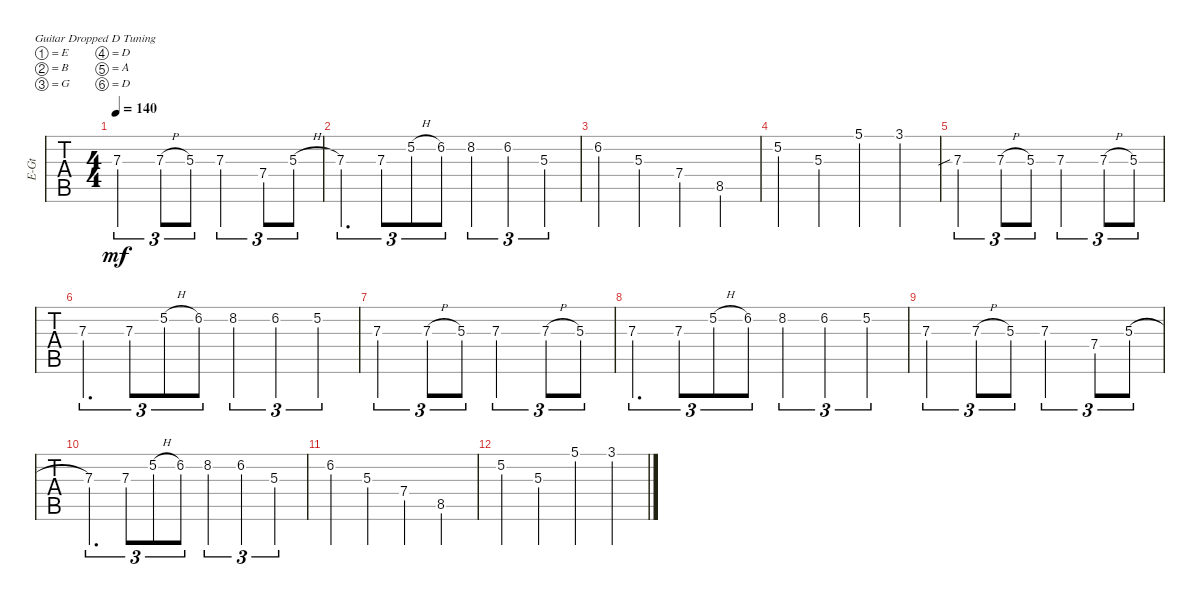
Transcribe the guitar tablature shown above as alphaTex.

\defaultSystemsLayout 4
\bracketExtendMode groupsimilarinstruments
\multiBarRest
\otherSystemsTrackNameOrientation horizontal
\track ("David" "E-Gt") {instrument distortionguitar}
\staff {tabs}
\tuning (E4 B3 G3 D3 A2 D2)
\ts (4 4)
\tempo 140
\clef g2
\ks c
7.3.2{tu (3 2) dy mf} 7.3{h}.8{tu (3 2)} 5.3.8{tu (3 2)} 7.3.2{tu (3 2)} 7.4.8{tu (3 2)} 5.3{h}.8{tu (3 2)} |
7.3.4{d tu (3 2)} 7.3.8{tu (3 2)} 5.2{h}.8{tu (3 2)} 6.2.8{tu (3 2)} 8.2.4{tu (3 2)} 6.2.4{tu (3 2)} 5.3.4{tu (3 2)} |
6.2.4 5.3.4 7.4.4 8.5.4 |
5.2.4 5.3.4 5.1.4 3.1.4 |
7.3{sib}.2{tu (3 2)} 7.3{h}.8{tu (3 2)} 5.3.8{tu (3 2)} 7.3.2{tu (3 2)} 7.3{h}.8{tu (3 2)} 5.3.8{tu (3 2)} |
7.3.4{d tu (3 2)} 7.3.8{tu (3 2)} 5.2{h}.8{tu (3 2)} 6.2.8{tu (3 2)} 8.2.4{tu (3 2)} 6.2.4{tu (3 2)} 5.2.4{tu (3 2)} |
7.3.2{tu (3 2)} 7.3{h}.8{tu (3 2)} 5.3.8{tu (3 2)} 7.3.2{tu (3 2)} 7.3{h}.8{tu (3 2)} 5.3.8{tu (3 2)} |
7.3.4{d tu (3 2)} 7.3.8{tu (3 2)} 5.2{h}.8{tu (3 2)} 6.2.8{tu (3 2)} 8.2.4{tu (3 2)} 6.2.4{tu (3 2)} 5.2.4{tu (3 2)} |
7.3.2{tu (3 2)} 7.3{h}.8{tu (3 2)} 5.3.8{tu (3 2)} 7.3.2{tu (3 2)} 7.4.8{tu (3 2)} 5.3{h}.8{tu (3 2)} |
7.3.4{d tu (3 2)} 7.3.8{tu (3 2)} 5.2{h}.8{tu (3 2)} 6.2.8{tu (3 2)} 8.2.4{tu (3 2)} 6.2.4{tu (3 2)} 5.3.4{tu (3 2)} |
6.2.4 5.3.4 7.4.4 8.5.4 |
5.2.4 5.3.4 5.1.4 3.1.4
